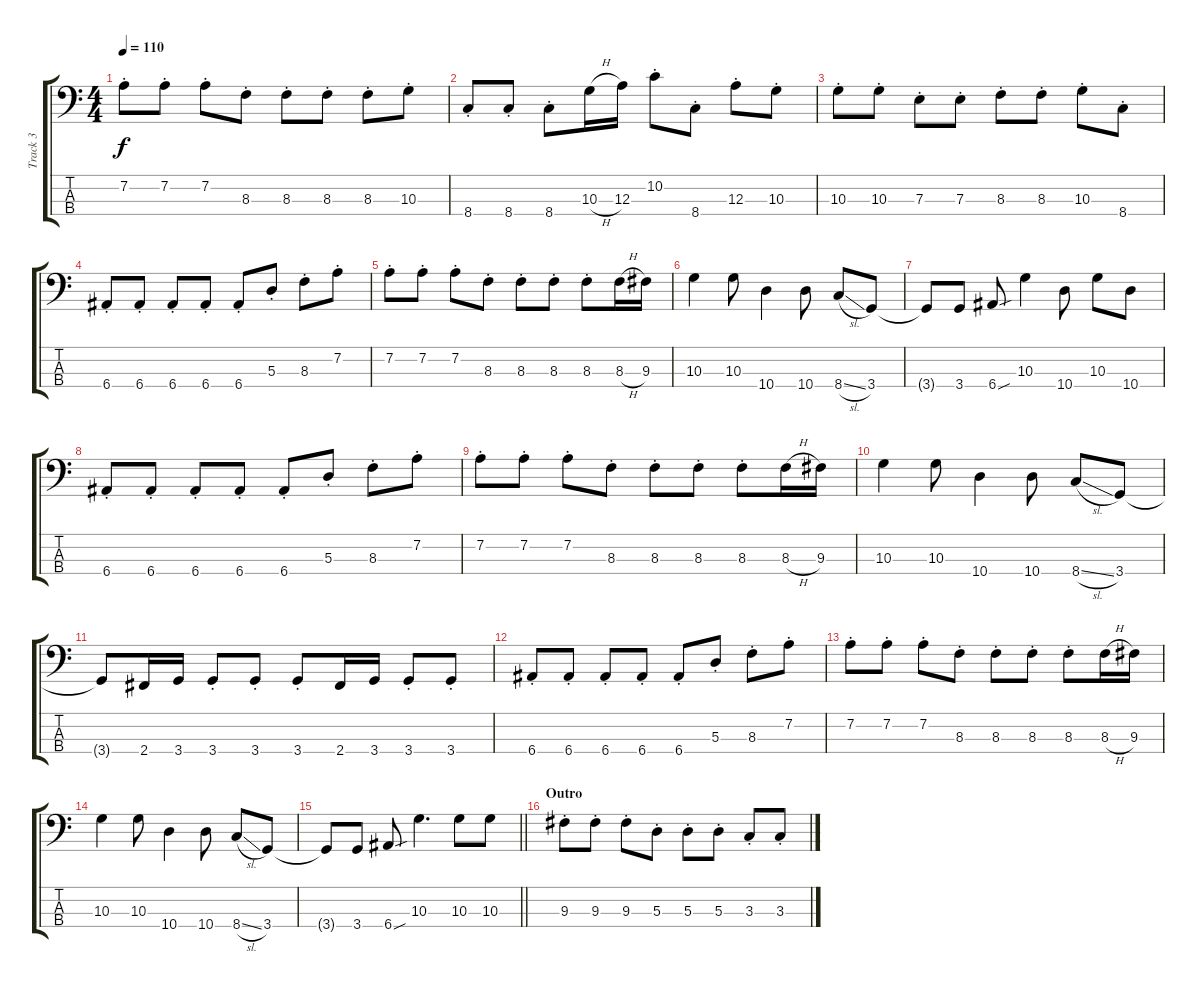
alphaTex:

\track ("Track 3" "Track 3") {instrument electricbassfinger}
\staff {score tabs}
\tuning (G2 D2 A1 E1) {hide}
\ts (4 4)
\tempo 110
\clef f4
\ks aminor
7.2{st}.8{dy f} 7.2{st}.8 7.2{st}.8 8.3{st}.8 8.3{st}.8 8.3{st}.8 8.3{st}.8 10.3{st}.8 |
8.4{st}.8 8.4{st}.8 8.4{st}.8 10.3{h}.16 12.3.16 10.2{st}.8 8.4{st}.8 12.3{st}.8 10.3{st}.8 |
10.3{st}.8 10.3{st}.8 7.3{st}.8 7.3{st}.8 8.3{st}.8 8.3{st}.8 10.3{st}.8 8.4{st}.8 |
6.4{st}.8 6.4{st}.8 6.4{st}.8 6.4{st}.8 6.4{st}.8 5.3{st}.8 8.3{st}.8 7.2{st}.8 |
7.2{st}.8 7.2{st}.8 7.2{st}.8 8.3{st}.8 8.3{st}.8 8.3{st}.8 8.3{st}.8 8.3{h}.16 9.3.16 |
10.3.4 10.3.8 10.4.4 10.4.8 8.4{sl}.8 3.4.8 |
3.4{t}.8 3.4.8 6.4{sou}.8 10.3.4 10.4.8 10.3.8 10.4.8 |
6.4{st}.8 6.4{st}.8 6.4{st}.8 6.4{st}.8 6.4{st}.8 5.3{st}.8 8.3{st}.8 7.2{st}.8 |
7.2{st}.8 7.2{st}.8 7.2{st}.8 8.3{st}.8 8.3{st}.8 8.3{st}.8 8.3{st}.8 8.3{h}.16 9.3.16 |
10.3.4 10.3.8 10.4.4 10.4.8 8.4{sl}.8 3.4.8 |
3.4{t}.8 2.4.16 3.4.16 3.4{st}.8 3.4{st}.8 3.4{st}.8 2.4.16 3.4.16 3.4{st}.8 3.4{st}.8 |
6.4{st}.8 6.4{st}.8 6.4{st}.8 6.4{st}.8 6.4{st}.8 5.3{st}.8 8.3{st}.8 7.2{st}.8 |
7.2{st}.8 7.2{st}.8 7.2{st}.8 8.3{st}.8 8.3{st}.8 8.3{st}.8 8.3{st}.8 8.3{h}.16 9.3.16 |
10.3.4 10.3.8 10.4.4 10.4.8 8.4{sl}.8 3.4.8 |
\barLineRight lightlight
3.4{t}.8 3.4.8 6.4{sou}.8 10.3.4{d} 10.3.8 10.3.8 |
\section ("" "Outro")
9.3{st}.8 9.3{st}.8 9.3{st}.8 5.3{st}.8 5.3{st}.8 5.3{st}.8 3.3{st}.8 3.3{st}.8
